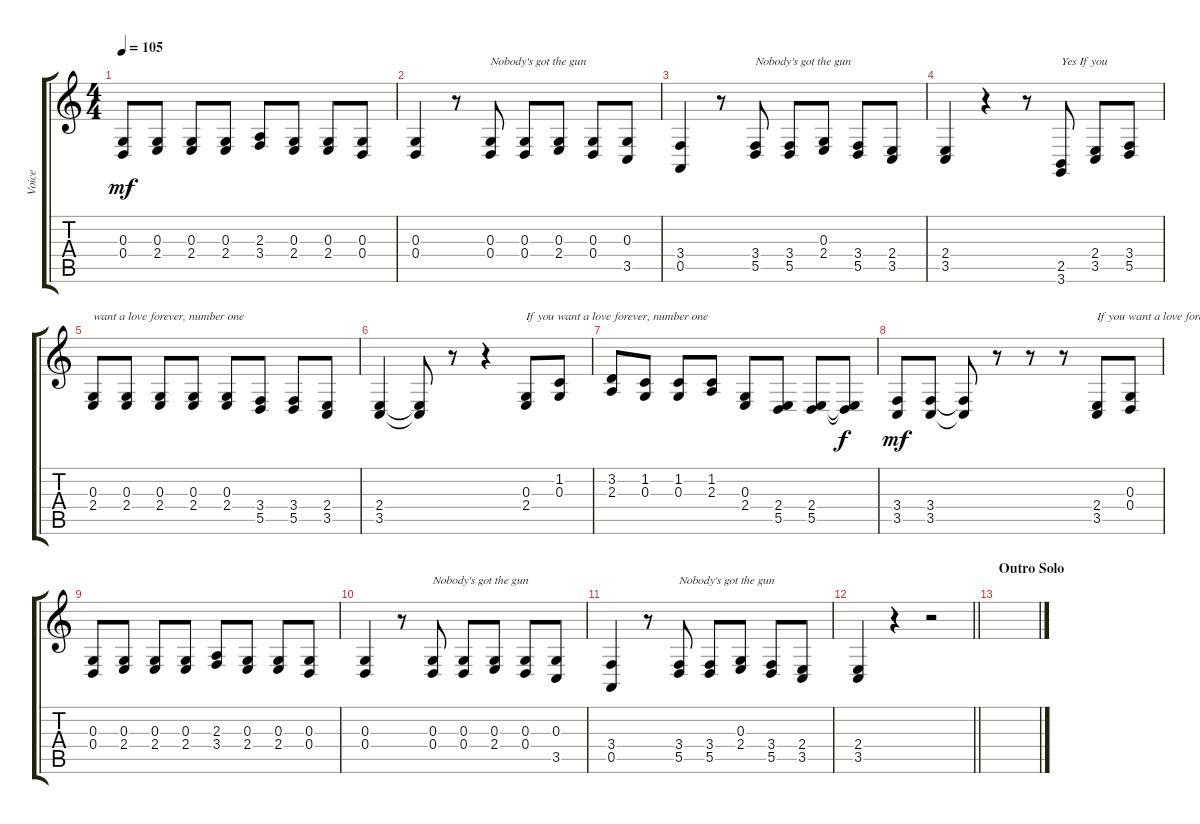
\track ("Voice" "Voice") {instrument lead6voice}
\staff {score tabs}
\tuning (E4 B3 G3 D3 A2 E2) {hide}
\ts (4 4)
\tempo 105
\clef g2
\ks c
(0.3 0.4).8{dy mf} (0.3 2.4).8 (0.3 2.4).8 (0.3 2.4).8 (2.3 3.4).8 (0.3 2.4).8 (0.3 2.4).8 (0.3 0.4).8 |
(0.3 0.4).4 r.8 (0.3 0.4).8{txt "Nobody's got the gun"} (0.3 0.4).8 (0.3 2.4).8 (0.3 0.4).8 (0.3 3.5).8 |
(3.4 0.5).4 r.8 (3.4 5.5).8{txt "Nobody's got the gun"} (3.4 5.5).8 (0.3 2.4).8 (3.4 5.5).8 (2.4 3.5).8 |
(2.4 3.5).4 r.4 r.8 (2.5 3.6).8{txt "Yes If you "} (2.4 3.5).8 (3.4 5.5).8 |
(0.3 2.4).8{txt "want a love forever, number one"} (0.3 2.4).8 (0.3 2.4).8 (0.3 2.4).8 (0.3 2.4).8 (3.4 5.5).8 (3.4 5.5).8 (2.4 3.5).8 |
(2.4 3.5).4 (2.4{t} 3.5{t}).8 r.8 r.4 (0.3 2.4).8{txt "If you want a love forever, number one"} (1.2 0.3).8 |
(3.2 2.3).8 (1.2 0.3).8 (1.2 0.3).8 (1.2 2.3).8 (0.3 2.4).8 (2.4 5.5).8 (2.4 5.5).8 (2.4{t} 5.5{t}).8{dy f} |
(3.4 3.5).8{dy mf} (3.4 3.5).8 (3.4{t} 3.5{t}).8 r.8 r.8 r.8 (2.4 3.5).8{txt "If you want a love forever, number one"} (0.3 0.4).8 |
(0.3 0.4).8 (0.3 2.4).8 (0.3 2.4).8 (0.3 2.4).8 (2.3 3.4).8 (0.3 2.4).8 (0.3 2.4).8 (0.3 0.4).8 |
(0.3 0.4).4 r.8 (0.3 0.4).8{txt "Nobody's got the gun"} (0.3 0.4).8 (0.3 2.4).8 (0.3 0.4).8 (0.3 3.5).8 |
(3.4 0.5).4 r.8 (3.4 5.5).8{txt "Nobody's got the gun"} (3.4 5.5).8 (0.3 2.4).8 (3.4 5.5).8 (2.4 3.5).8 |
\barLineRight lightlight
(2.4 3.5).4 r.4 r.2 |
\section ("" "Outro Solo")
